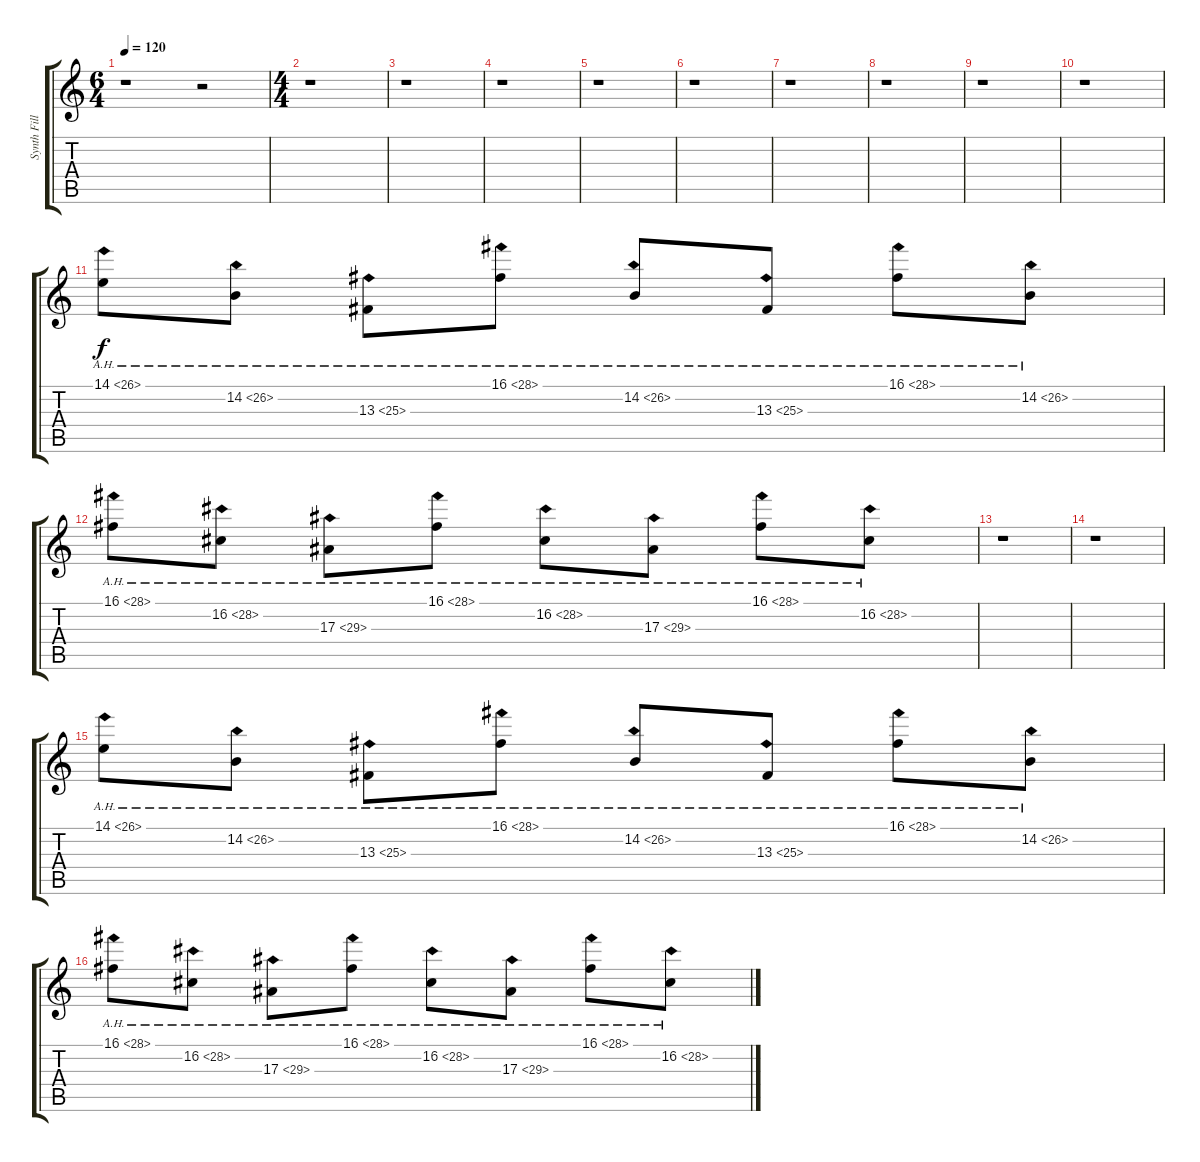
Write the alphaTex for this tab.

\track ("Synth Fills" "Synth Fill") {instrument lead1square}
\staff {score tabs}
\tuning (D4 A3 F3 C3 G2 C2) {hide}
\ts (6 4)
\tempo 120
\clef g2
\ks c
r.1{dy f instrument lead1square} r.2 |
\ts (4 4)
r.1 |
r.1 |
r.1 |
r.1 |
r.1 |
r.1 |
r.1 |
r.1 |
r.1 |
14.1{ah 12}.8 14.2{ah 12}.8 13.3{ah 12}.8 16.1{ah 12}.8 14.2{ah 12}.8 13.3{ah 12}.8 16.1{ah 12}.8 14.2{ah 12}.8 |
16.1{ah 12}.8 16.2{ah 12}.8 17.3{ah 12}.8 16.1{ah 12}.8 16.2{ah 12}.8 17.3{ah 12}.8 16.1{ah 12}.8 16.2{ah 12}.8 |
r.1 |
r.1 |
14.1{ah 12}.8 14.2{ah 12}.8 13.3{ah 12}.8 16.1{ah 12}.8 14.2{ah 12}.8 13.3{ah 12}.8 16.1{ah 12}.8 14.2{ah 12}.8 |
16.1{ah 12}.8 16.2{ah 12}.8 17.3{ah 12}.8 16.1{ah 12}.8 16.2{ah 12}.8 17.3{ah 12}.8 16.1{ah 12}.8 16.2{ah 12}.8
